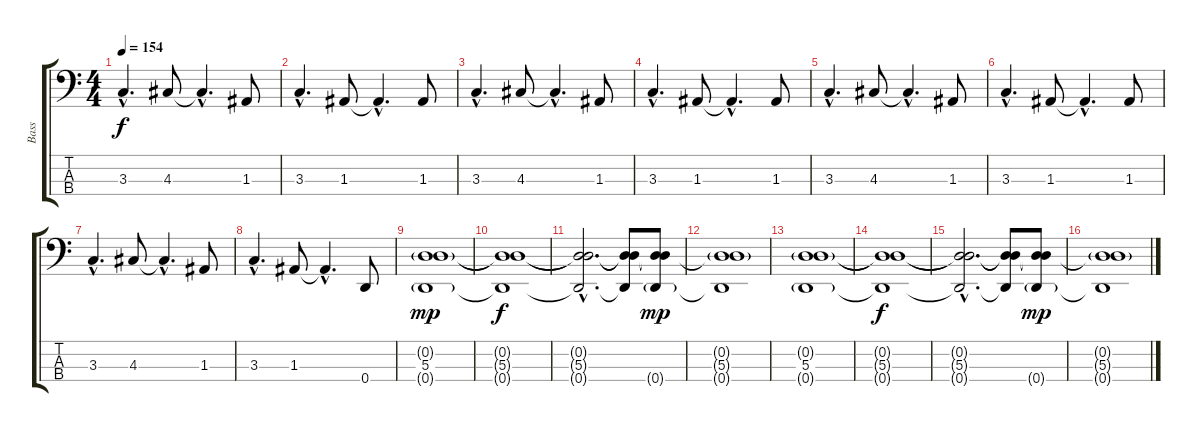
\track ("Bass" "Bass") {instrument synthbass2}
\staff {score tabs}
\tuning (G2 D2 A1 D1) {hide}
\ts (4 4)
\tempo 154
\clef f4
\ks c
3.3{hac}.4{d dy f} 4.3.8 4.3{hac t}.4{d} 1.3.8 |
3.3{hac}.4{d} 1.3.8 1.3{hac t}.4{d} 1.3.8 |
3.3{hac}.4{d} 4.3.8 4.3{hac t}.4{d} 1.3.8 |
3.3{hac}.4{d} 1.3.8 1.3{hac t}.4{d} 1.3.8 |
3.3{hac}.4{d} 4.3.8 4.3{hac t}.4{d} 1.3.8 |
3.3{hac}.4{d} 1.3.8 1.3{hac t}.4{d} 1.3.8 |
3.3{hac}.4{d} 4.3.8 4.3{hac t}.4{d} 1.3.8 |
3.3{hac}.4{d} 1.3.8 1.3{hac t}.4{d} 0.4.8 |
(0.2{g} 5.3 0.4{g}).1{dy mp} |
(0.2{t} 5.3{t} 0.4{t}).1{dy f} |
(0.2{hac t} 5.3{hac t} 0.4{hac t}).2{d} (0.2{t} 5.3{t} 0.4{t}).8 (0.2{t} 5.3{t} 0.4{g}).8{dy mp} |
(0.2{t} 5.3{g} 0.4{t}).1 |
(0.2{g} 5.3 0.4{g}).1 |
(0.2{t} 5.3{t} 0.4{t}).1{dy f} |
(0.2{hac t} 5.3{hac t} 0.4{hac t}).2{d} (0.2{t} 5.3{t} 0.4{t}).8 (0.2{t} 5.3{t} 0.4{g}).8{dy mp} |
(0.2{t} 5.3{g} 0.4{t}).1
